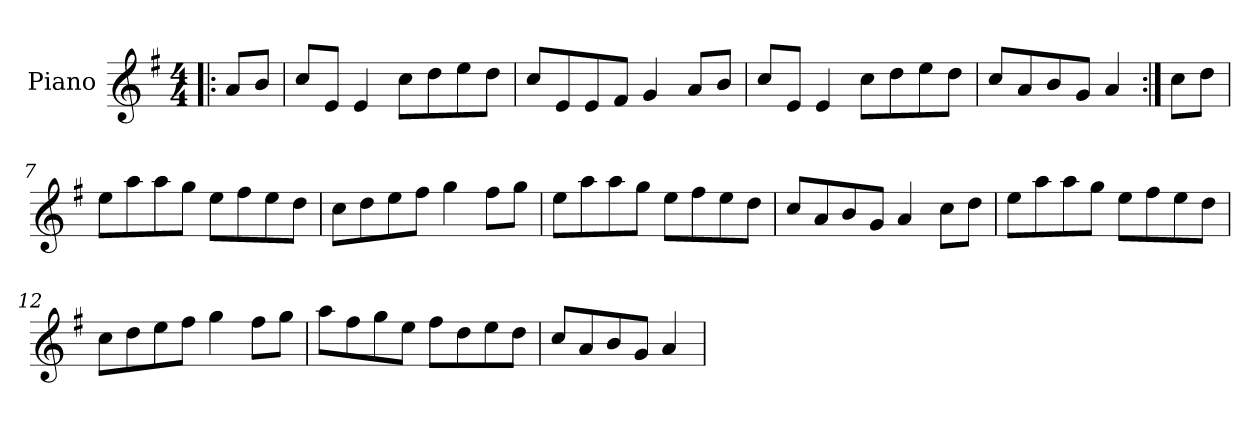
**kern
*part1
*staff1
*I"Piano
*I'Pno
*clefG2
*k[f#]
*A:dor
*M4/4
=1!|:
8a/L
8b/J
=2
8cc/L
8e/J
4e/
8cc\L
8dd\
8ee\
8dd\J
=3
8cc/L
8e/
8e/
8f#/J
4g/
8a/L
8b/J
=4
8cc/L
8e/J
4e/
8cc\L
8dd\
8ee\
8dd\J
=5
8cc/L
8a/
8b/
8g/J
4a/
=6:|!
8cc\L
8dd\J
=7
8ee\L
8aa\
8aa\
8gg\J
8ee\L
8ff#\
8ee\
8dd\J
=8
8cc\L
8dd\
8ee\
8ff#\J
4gg\
8ff#\L
8gg\J
=9
8ee\L
8aa\
8aa\
8gg\J
8ee\L
8ff#\
8ee\
8dd\J
=10
8cc/L
8a/
8b/
8g/J
4a/
8cc\L
8dd\J
=11
8ee\L
8aa\
8aa\
8gg\J
8ee\L
8ff#\
8ee\
8dd\J
=12
8cc\L
8dd\
8ee\
8ff#\J
4gg\
8ff#\L
8gg\J
=13
8aa\L
8ff#\
8gg\
8ee\J
8ff#\L
8dd\
8ee\
8dd\J
=14
8cc/L
8a/
8b/
8g/J
4a/
=
*-
